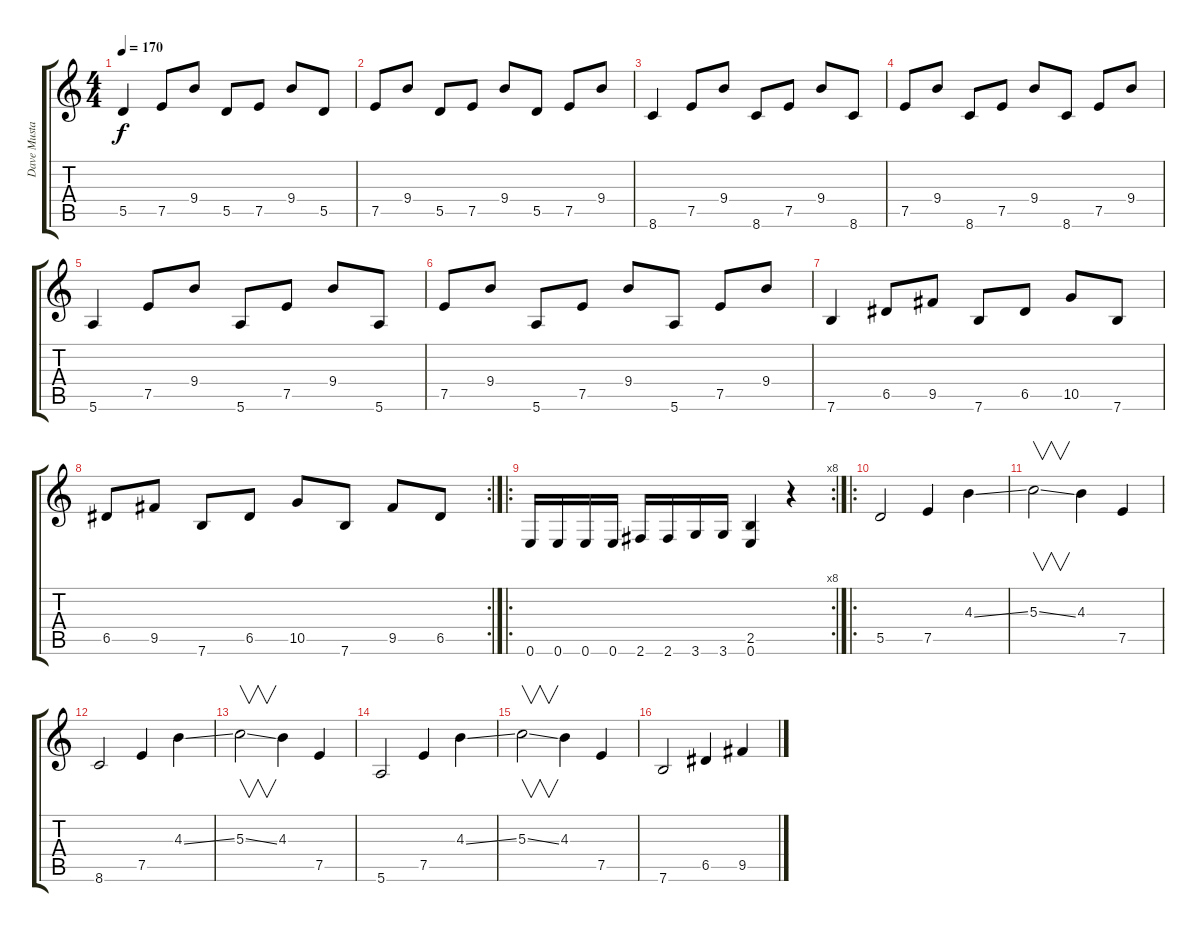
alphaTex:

\track ("Dave Mustaine (Disto Gtr)" "Dave Musta") {instrument distortionguitar}
\staff {score tabs}
\tuning (E4 B3 G3 D3 A2 E2) {hide}
\ts (4 4)
\tempo 170
\clef g2
\ks c
5.5.4{dy f} 7.5.8 9.4.8 5.5.8 7.5.8 9.4.8 5.5.8 |
7.5.8 9.4.8 5.5.8 7.5.8 9.4.8 5.5.8 7.5.8 9.4.8 |
8.6.4 7.5.8 9.4.8 8.6.8 7.5.8 9.4.8 8.6.8 |
7.5.8 9.4.8 8.6.8 7.5.8 9.4.8 8.6.8 7.5.8 9.4.8 |
5.6.4 7.5.8 9.4.8 5.6.8 7.5.8 9.4.8 5.6.8 |
7.5.8 9.4.8 5.6.8 7.5.8 9.4.8 5.6.8 7.5.8 9.4.8 |
7.6.4 6.5.8 9.5.8 7.6.8 6.5.8 10.5.8 7.6.8 |
\rc 2
6.5.8 9.5.8 7.6.8 6.5.8 10.5.8 7.6.8 9.5.8 6.5.8 |
\ro
\rc 8
0.6.16 0.6.16 0.6.16 0.6.16 2.6.16 2.6.16 3.6.16 3.6.16 (2.5 0.6).4 r.4 |
\ro
5.5.2 7.5.4 4.3{ss}.4 |
5.3{ss}.2{v} 4.3.4 7.5.4 |
8.6.2 7.5.4 4.3{ss}.4 |
5.3{ss}.2{v} 4.3.4 7.5.4 |
5.6.2 7.5.4 4.3{ss}.4 |
5.3{ss}.2{v} 4.3.4 7.5.4 |
7.6.2 6.5.4 9.5{ss}.4
